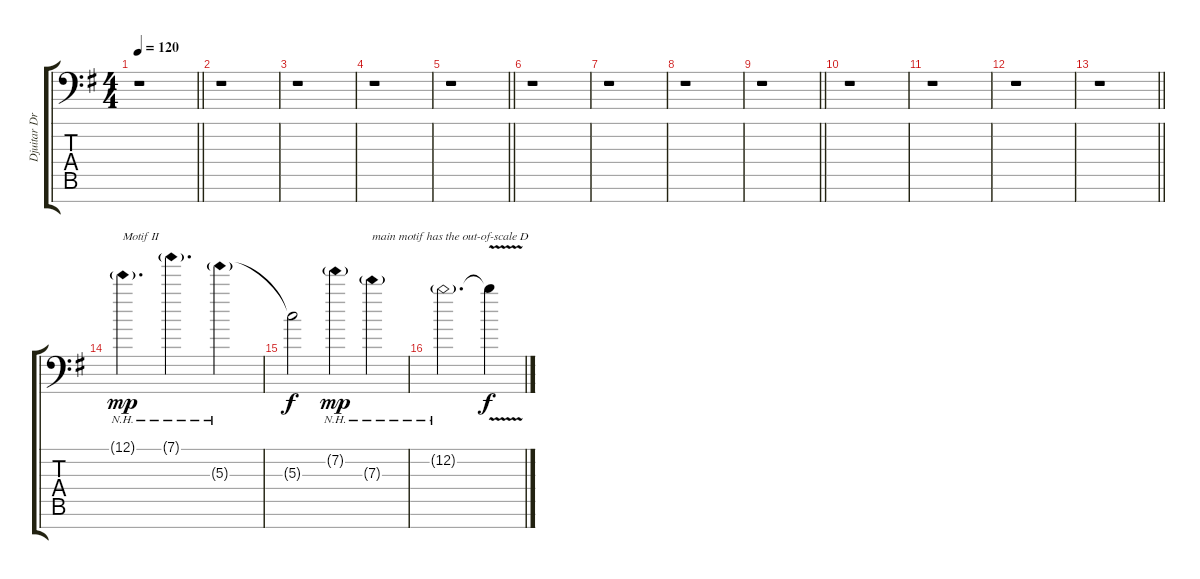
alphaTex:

\track ("Djuitar Dropped A" "Djuitar Dr") {instrument distortionguitar}
\staff {score tabs}
\tuning (E4 B3 G3 D3 A2 E2 A1) {hide}
\ts (4 4)
\tempo 120
\clef f4
\barLineRight lightlight
\ks eminor
r.1{dy mp} |
r.1 |
r.1 |
r.1 |
\barLineRight lightlight
r.1 |
r.1 |
r.1 |
r.1 |
\barLineRight lightlight
r.1 |
\section ("" "")
r.1 |
r.1 |
r.1 |
\barLineRight lightlight
r.1 |
12.1{nh g}.4{d txt "Motif II" volume 15 balance 8 instrument overdrivenguitar} 7.1{nh g}.4{d} 5.3{nh g}.4 |
5.3{t}.2{dy f} 7.2{nh g}.4{dy mp} 7.3{nh g}.4{txt "main motif has the out-of-scale D"} |
12.2{nh g}.2{d} 12.2{v t}.4{dy f}
